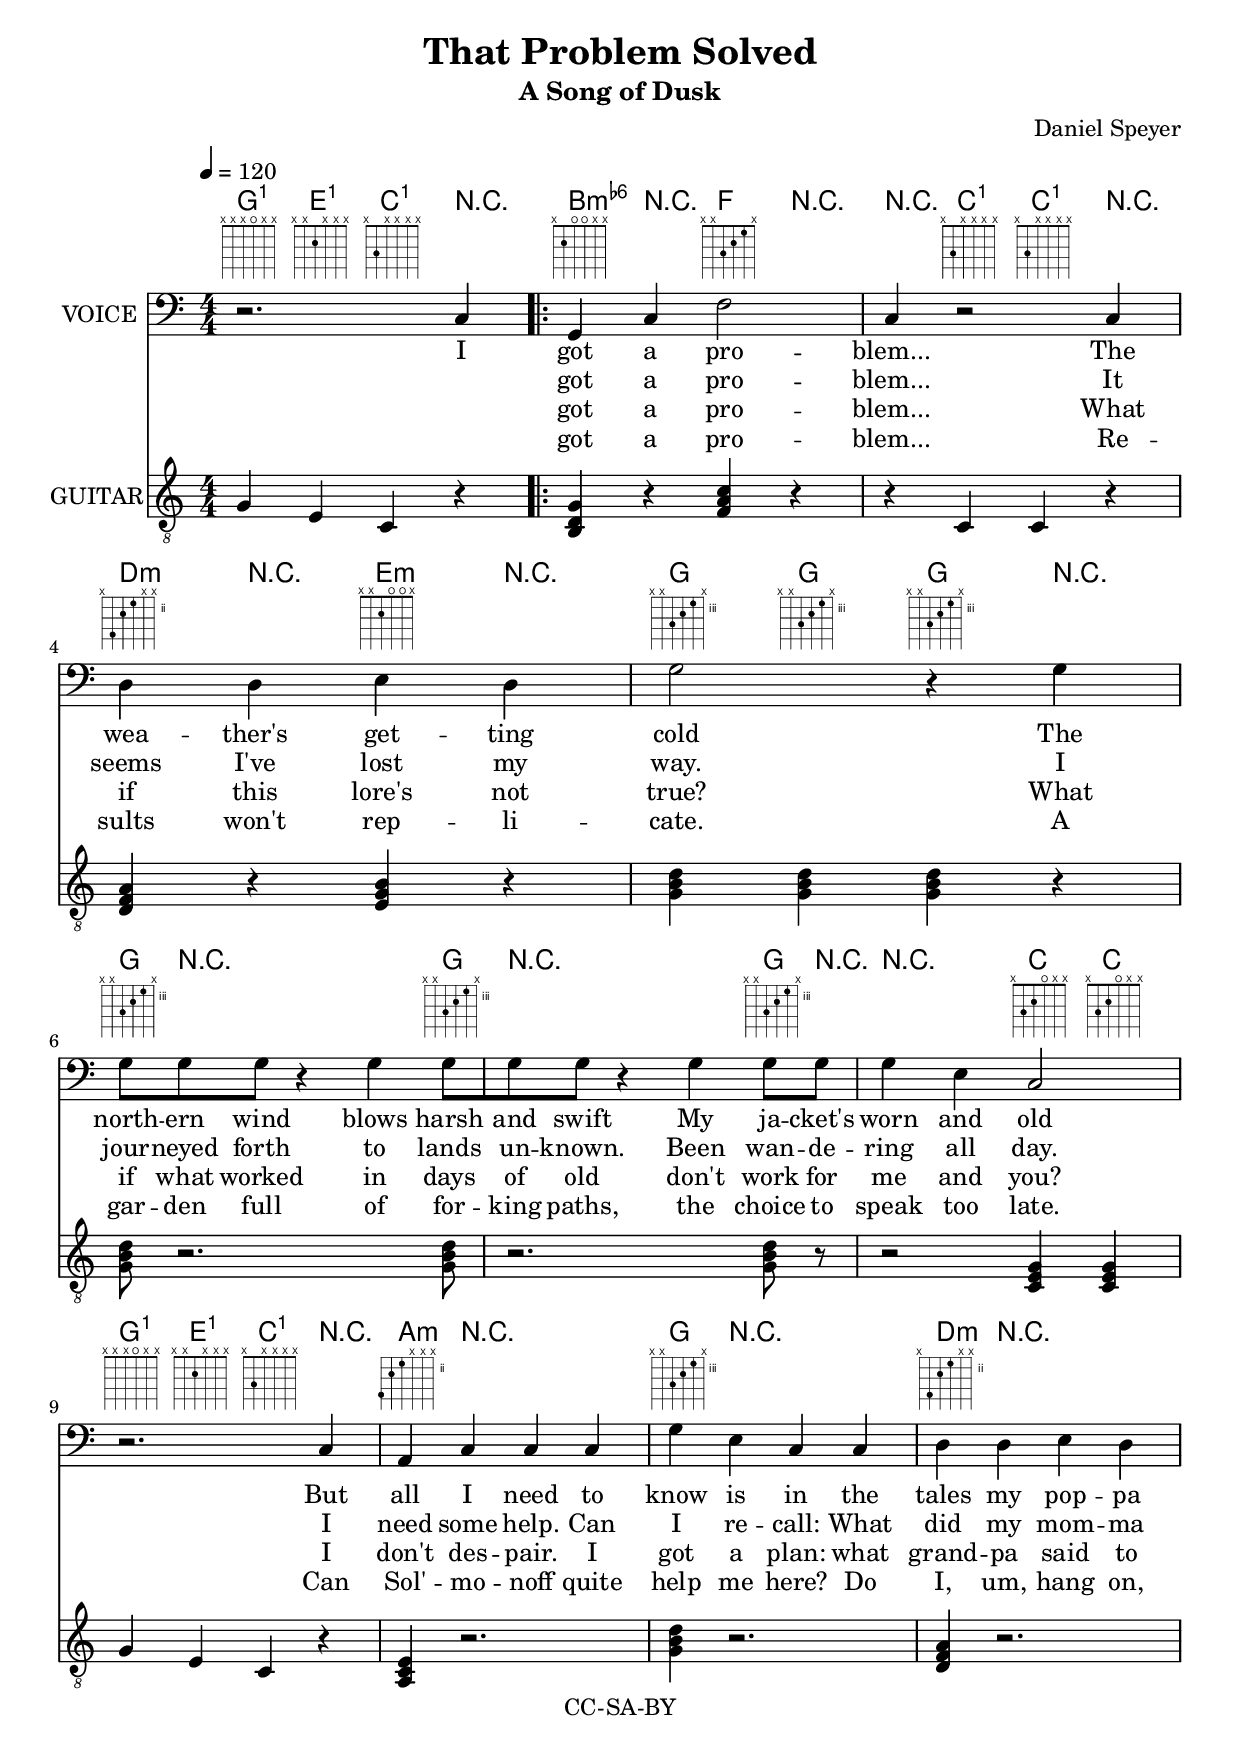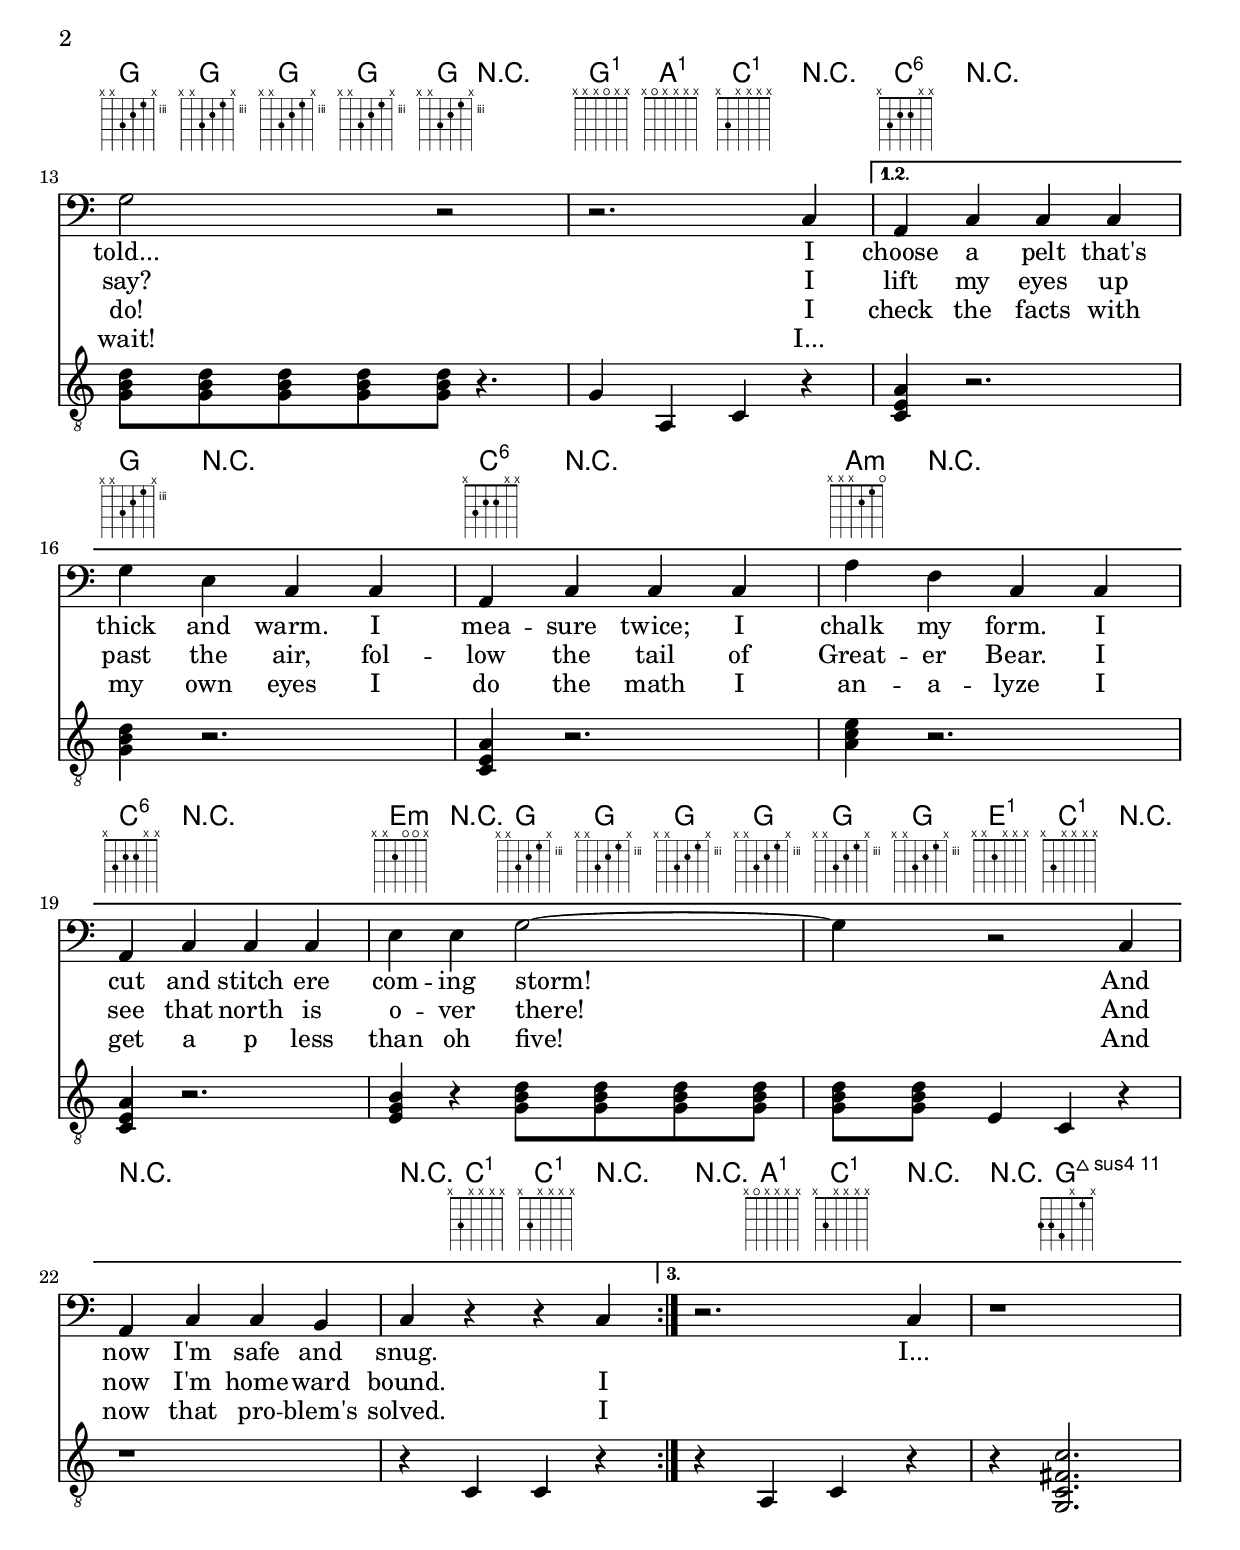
\version "2.18.2"

\header {
  title = "That Problem Solved"
  subtitle = #(if (not (ly:get-option 'compact)) "A Song of Dusk" "")
  composer = #(if (not (ly:get-option 'compact)) "Daniel Speyer" "")
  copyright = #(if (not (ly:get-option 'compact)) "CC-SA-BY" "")
}

chExceptionMusic = {
  <c>1-\markup{ \super 1 }
}
chExceptions = #( append
  ( sequential-music-to-chord-exceptions chExceptionMusic #t)
  ignatzekExceptions)


vocal = \relative c {
  \clef "bass"
  \numericTimeSignature \time 4/4
  r2. c4
  \repeat volta 3{
  g c f2 c4 r2
  c4 d d e d g2 r4
  g \break g8 g g r4 g4 g8[ g g] r4
  g4 g8 g g4 e c2 \break
  r2. c4 a c c c g' e c 
  c d d e d g2 r2
  r2. c,4 
  }
  \alternative { {    
  a c c c g' e c
  c a c c c a' f c
  c a c c c e e g2~ g4
  r2 c,4 a c c b c r r c
  }  
  {r2. c4 r1 }
  }
}

guitar = \relative c' {
  \set chordNameExceptions = #chExceptions
  \numericTimeSignature
  g4 e c r
  \repeat volta 3{
  <g' b, d> r <f a c> r
  r c c r
  <d f a> r <e g b> r
  <g b d> <g b d> <g b d> r
  <g b d>8 r2. <g b d>8 r2. <g b d>8 r
  r2 <c, e g>4 <c e g>4 
  g' e c r
  <a c e>4 r2.
  <g' b d>4 r2.
  <d f a>4 r2.
  <g b d>8[ <g b d><g b d><g b d><g b d>] r4. 
  g4 a, c r
  
  }
  \alternative { {
  <a' c, e>4 r2.
  <g b d>4 r2.
  <a c, e>4 r2.
  <a c e>4 r2.
  <a c, e>4 r2.
  <e g b>4 r <g b d>8 <g b d>8 <g b d>8 <g b d>8 <g b d>8 <g b d>8 
  e4 c
  r4 r1 r4 c c r
  } {
  r a c r
  r4 <g c fis c'>2.
  } }
}
  
verseJacket = \lyricmode {
  got a pro -- blem...
  The wea -- ther's get -- ting cold
  The north -- ern wind blows harsh and swift
  My ja -- cket's worn and old
  But all I need to know is in
  the tales my pop -- pa told...
  I choose a pelt that's thick and warm.
  I mea -- sure twice; I chalk my form.
  I cut and stitch ere com -- ing storm!
  And now I'm safe and snug.
}

verseStars = \lyricmode {
  got a pro -- blem...
  It seems I've lost my way.
  I jour -- neyed forth to lands un -- known.
  Been wan -- de -- ring all day.
  I need some help. Can I re -- call:
  What did my mom -- ma say?
  I lift my eyes up past the air,
  fol -- low the tail of Great -- er Bear.
  I see that north is o -- ver there!
  And now I'm home -- ward bound.
  I
}

verseScience = \lyricmode {
got a pro -- blem...
What if this lore's not true?
What if what worked in days of old
don't work for me and you?
I don't des -- pair. I got a plan:
what grand -- pa said to do!
I check the facts with my own eyes
I do the math I an -- a -- lyze
I get a p less than oh five!
And now that pro -- blem's solved.
I
}

verseFail = \lyricmode {
got a pro -- blem...
Re -- sults won't rep -- li -- cate.
A gar -- den full of for -- king paths,
the choice to speak too late.
Can Sol' -- mo -- noff quite help me here?
Do I, um, hang on, wait!
I...
}
\score {
  <<
    \new ChordNames {
      \guitar
    }
    #(if (not (ly:get-option 'compact)) #{
      \new FretBoards {
          \guitar
      }
    #})

      \new Voice = "one" \with {
      \consists "Volta_engraver"
    }{
      \tempo 4 = 120
      \set Staff.instrumentName = #"VOICE"
      \vocal
    }
    \new Lyrics = "va"\lyricsto "one" {
      I
      <<
         \verseJacket
         \new Lyrics = "v2"
          \with { alignBelowContext = #"va" } {
           \set associatedVoice = "one"
           \verseStars
         }
      
         \new Lyrics = "v3"
           \with { alignBelowContext = #"v2" } {
             \set associatedVoice = "one"
             \verseScience
         }
         \new Lyrics = "v4" 
         \with { alignBelowContext = #"v3" } {
           \set associatedVoice = "one"
           \verseFail
         }
       >>
      I...
    }
    #(if (not (ly:get-option 'compact))  #{
      \new Voice {
          \set Staff.instrumentName=#"GUITAR"
          \clef "treble_8"
          \guitar
      }
    #} )
  >>
  \layout {
      \context {
          \Score
          \remove "Volta_engraver"
    }
}
}

\score {
  <<
    \unfoldRepeats
    \new Voice = "one" {
      \tempo 4 = 120
      \set Staff.midiInstrument = #"voice oohs"
      \set Staff.midiMinimumVolume = #0.8
      \set Staff.midiMaximumVolume = #1
      \vocal
    }
    \unfoldRepeats
    \new Voice {
      \set Staff.midiInstrument = #"acoustic guitar (nylon)"
      \set Staff.midiMinimumVolume = #0.5
      \set Staff.midiMaximumVolume = #0.8
      \guitar
    }
  >>
  \midi {}
}